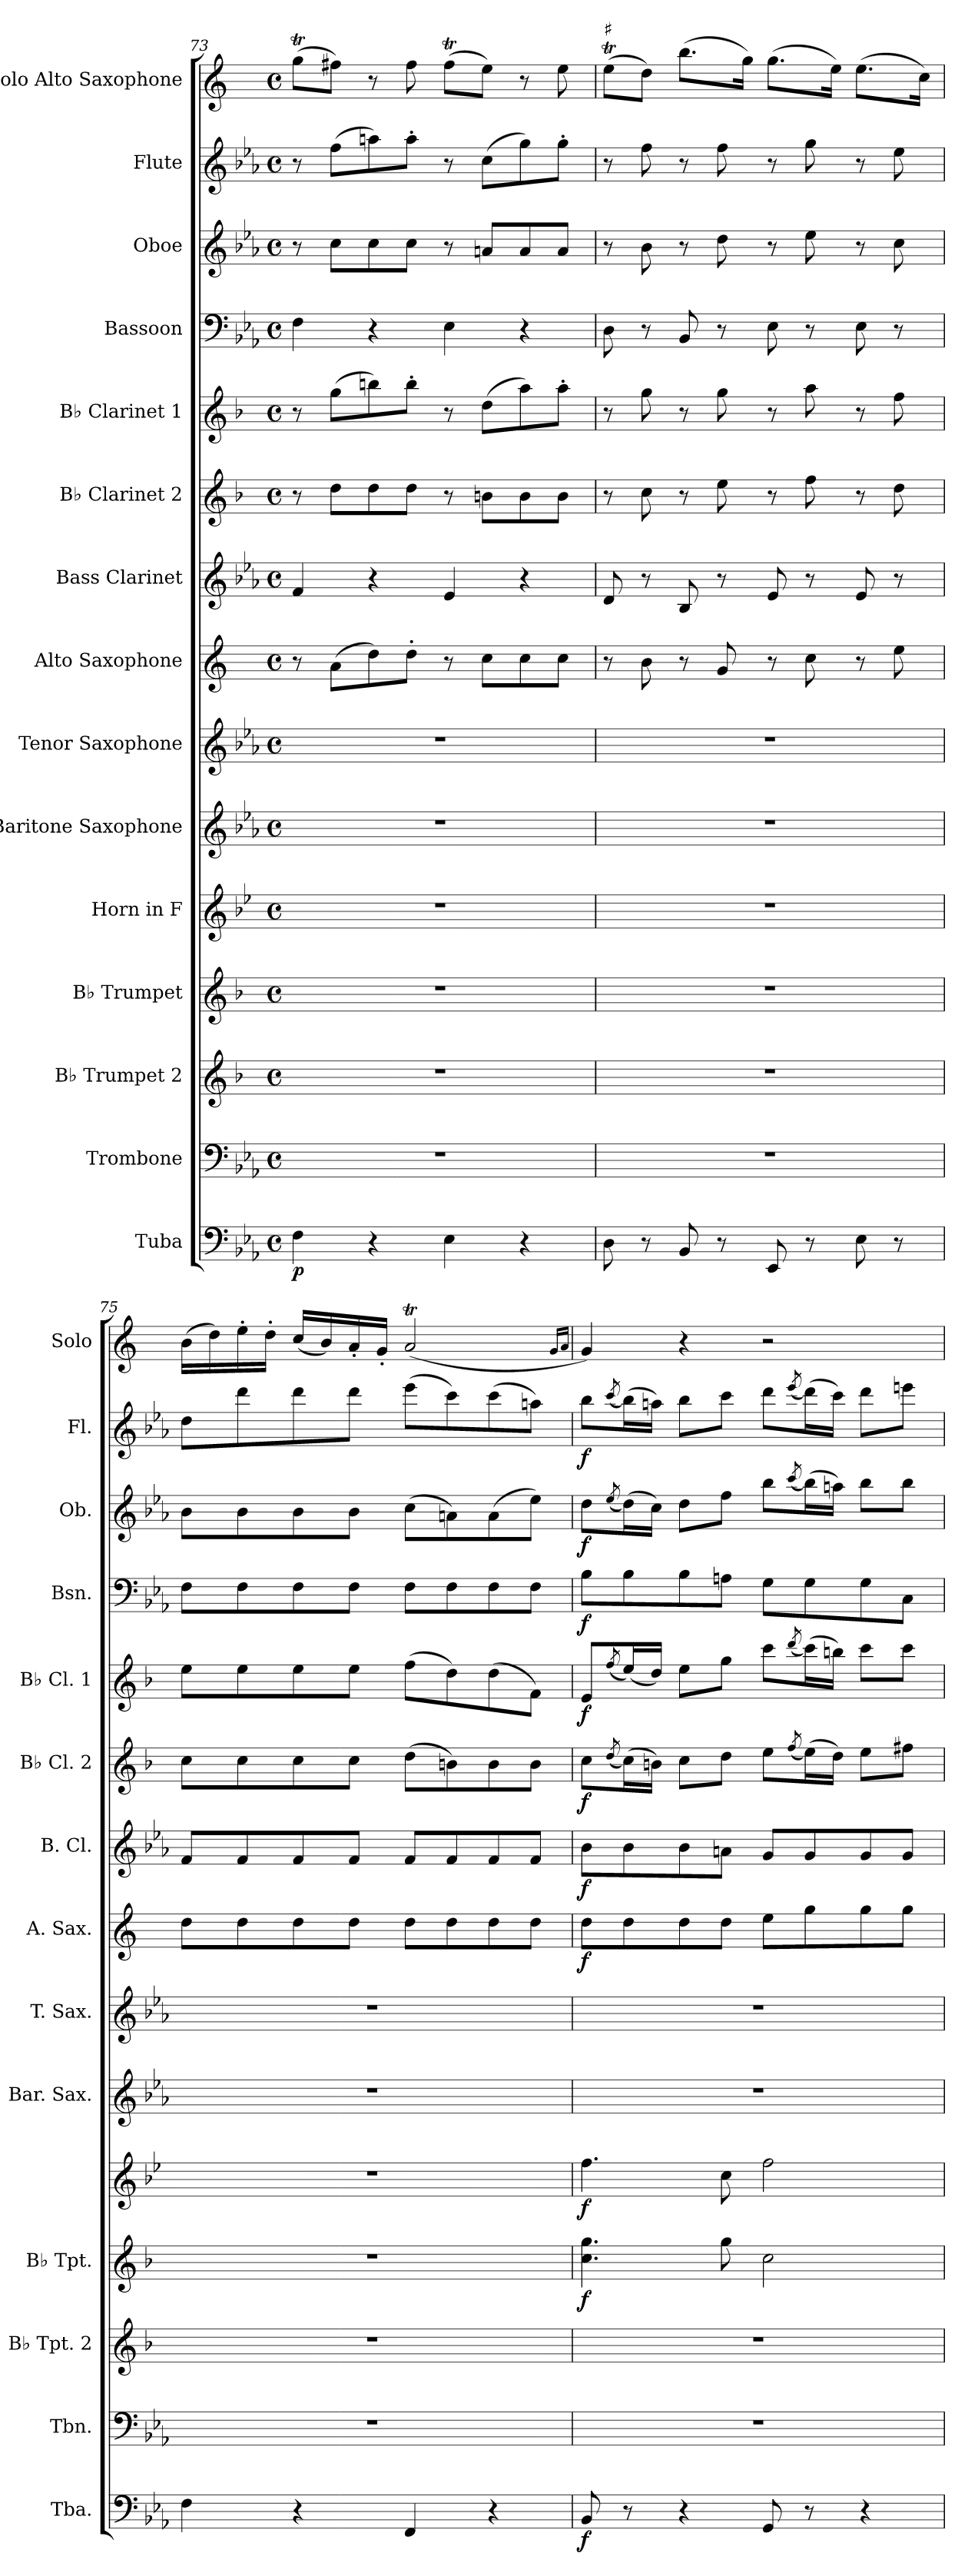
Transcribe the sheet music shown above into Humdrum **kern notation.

**kern	**dynam	**kern	**kern	**kern	**dynam	**kern	**dynam	**kern	**kern	**kern	**dynam	**kern	**dynam	**kern	**dynam	**kern	**dynam	**kern	**dynam	**kern	**dynam	**kern	**dynam	**kern
*part15	*part15	*part14	*part13	*part12	*part12	*part11	*part11	*part10	*part9	*part8	*part8	*part7	*part7	*part6	*part6	*part5	*part5	*part4	*part4	*part3	*part3	*part2	*part2	*part1
*staff15	*staff15	*staff14	*staff13	*staff12	*staff12	*staff11	*staff11	*staff10	*staff9	*staff8	*staff8	*staff7	*staff7	*staff6	*staff6	*staff5	*staff5	*staff4	*staff4	*staff3	*staff3	*staff2	*staff2	*staff1
*I"Tuba	*	*I"Trombone	*I"B♭ Trumpet 2	*I"B♭ Trumpet	*	*I"Horn in F	*	*I"Baritone Saxophone	*I"Tenor Saxophone	*I"Alto Saxophone	*	*I"Bass Clarinet	*	*I"B♭ Clarinet 2	*	*I"B♭ Clarinet 1	*	*I"Bassoon	*	*I"Oboe	*	*I"Flute	*	*I"Solo Alto Saxophone
*I'Tba.	*	*I'Tbn.	*I'B♭ Tpt. 2	*I'B♭ Tpt.	*	*	*	*I'Bar. Sax.	*I'T. Sax.	*I'A. Sax.	*	*I'B. Cl.	*	*I'B♭ Cl. 2	*	*I'B♭ Cl. 1	*	*I'Bsn.	*	*I'Ob.	*	*I'Fl.	*	*I'Solo
*clefF4	*	*clefF4	*clefG2	*clefG2	*	*clefG2	*	*clefG2	*clefG2	*clefG2	*	*clefG2	*	*clefG2	*	*clefG2	*	*clefF4	*	*clefG2	*	*clefG2	*	*clefG2
*	*	*	*ITrd1c2	*ITrd1c2	*	*ITrd4c7	*	*ITrd12c21	*ITrd8c14	*ITrd5c9	*	*ITrd8c14	*	*ITrd1c2	*	*ITrd1c2	*	*	*	*	*	*	*	*ITrd5c9
*k[b-e-a-]	*	*k[b-e-a-]	*k[b-e-a-]	*k[b-e-a-]	*	*k[b-e-a-]	*	*k[b-e-a-]	*k[b-e-a-]	*k[b-e-a-]	*	*k[b-e-a-]	*	*k[b-e-a-]	*	*k[b-e-a-]	*	*k[b-e-a-]	*	*k[b-e-a-]	*	*k[b-e-a-]	*	*k[b-e-a-]
*M4/4	*	*M4/4	*M4/4	*M4/4	*	*M4/4	*	*M4/4	*M4/4	*M4/4	*	*M4/4	*	*M4/4	*	*M4/4	*	*M4/4	*	*M4/4	*	*M4/4	*	*M4/4
*met(c)	*	*met(c)	*met(c)	*met(c)	*	*met(c)	*	*met(c)	*met(c)	*met(c)	*	*met(c)	*	*met(c)	*	*met(c)	*	*met(c)	*	*met(c)	*	*met(c)	*	*met(c)
=73	=73	=73	=73	=73	=73	=73	=73	=73	=73	=73	=73	=73	=73	=73	=73	=73	=73	=73	=73	=73	=73	=73	=73	=73
!	!LO:DY:b	!	!	!	!	!	!	!	!	!	!	!	!	!	!	!	!	!	!	!	!	!	!	!
4F\	p	1r	1r	1r	.	1r	.	1r	1r	8r	.	4F/	.	8r	.	8r	.	4F\	.	8r	.	8r	.	(>8b-T\L
.	.	.	.	.	.	.	.	.	.	(>8c\L	.	.	.	8cc\L	.	(>8ff\L	.	.	.	8cc\L	.	(>8ff\L	.	8an\J)
4r	.	.	.	.	.	.	.	.	.	8f\)	.	4r	.	8cc\	.	8aan\)	.	4r	.	8cc\	.	8aan\)	.	8r
.	.	.	.	.	.	.	.	.	.	8f'\J	.	.	.	8cc\J	.	8aa'\J	.	.	.	8cc\J	.	8aa'\J	.	8a\
4E-\	.	.	.	.	.	.	.	.	.	8r	.	4E-/	.	8r	.	8r	.	4E-\	.	8r	.	8r	.	(>8at\L
.	.	.	.	.	.	.	.	.	.	8e-\L	.	.	.	8an\L	.	(>8cc\L	.	.	.	8an/L	.	(>8cc\L	.	8g\J)
4r	.	.	.	.	.	.	.	.	.	8e-\	.	4r	.	8a\	.	8gg\)	.	4r	.	8a/	.	8gg\)	.	8r
.	.	.	.	.	.	.	.	.	.	8e-\J	.	.	.	8a\J	.	8gg'\J	.	.	.	8a/J	.	8gg'\J	.	8g\
!!LO:PB:g=z
=74	=74	=74	=74	=74	=74	=74	=74	=74	=74	=74	=74	=74	=74	=74	=74	=74	=74	=74	=74	=74	=74	=74	=74	=74
!	!	!	!	!	!	!	!	!	!	!	!	!	!	!	!	!	!	!	!	!	!	!	!	!LO:TX:a:t=♯
8D\	.	1r	1r	1r	.	1r	.	1r	1r	8r	.	8D/	.	8r	.	8r	.	8D\	.	8r	.	8r	.	(>8gt\L
8r	.	.	.	.	.	.	.	.	.	8d\	.	8r	.	8b-\	.	8ff\	.	8r	.	8b-\	.	8ff\	.	8f\J)
8BB-/	.	.	.	.	.	.	.	.	.	8r	.	8BB-/	.	8r	.	8r	.	8BB-/	.	8r	.	8r	.	(>8.dd\L
8r	.	.	.	.	.	.	.	.	.	8B-/	.	8r	.	8dd\	.	8ff\	.	8r	.	8dd\	.	8ff\	.	.
.	.	.	.	.	.	.	.	.	.	.	.	.	.	.	.	.	.	.	.	.	.	.	.	16b-\Jk)
8EE-/	.	.	.	.	.	.	.	.	.	8r	.	8E-/	.	8r	.	8r	.	8E-\	.	8r	.	8r	.	(>8.b-\L
8r	.	.	.	.	.	.	.	.	.	8e-\	.	8r	.	8ee-\	.	8gg\	.	8r	.	8ee-\	.	8gg\	.	.
.	.	.	.	.	.	.	.	.	.	.	.	.	.	.	.	.	.	.	.	.	.	.	.	16g\Jk)
8E-\	.	.	.	.	.	.	.	.	.	8r	.	8E-/	.	8r	.	8r	.	8E-\	.	8r	.	8r	.	(>8.g\L
8r	.	.	.	.	.	.	.	.	.	8g\	.	8r	.	8cc\	.	8ee-\	.	8r	.	8cc\	.	8ee-\	.	.
.	.	.	.	.	.	.	.	.	.	.	.	.	.	.	.	.	.	.	.	.	.	.	.	16e-\Jk)
=75	=75	=75	=75	=75	=75	=75	=75	=75	=75	=75	=75	=75	=75	=75	=75	=75	=75	=75	=75	=75	=75	=75	=75	=75
4F\	.	1r	1r	1r	.	1r	.	1r	1r	8f\L	.	8F/L	.	8b-\L	.	8dd\L	.	8F\L	.	8b-\L	.	8dd\L	.	(>16d\LL
.	.	.	.	.	.	.	.	.	.	.	.	.	.	.	.	.	.	.	.	.	.	.	.	16f\)
.	.	.	.	.	.	.	.	.	.	8f\	.	8F/	.	8b-\	.	8dd\	.	8F\	.	8b-\	.	8ddd\	.	16g'\
.	.	.	.	.	.	.	.	.	.	.	.	.	.	.	.	.	.	.	.	.	.	.	.	16f'\JJ
4r	.	.	.	.	.	.	.	.	.	8f\	.	8F/	.	8b-\	.	8dd\	.	8F\	.	8b-\	.	8ddd\	.	(<16e-/LL
.	.	.	.	.	.	.	.	.	.	.	.	.	.	.	.	.	.	.	.	.	.	.	.	16d/)
.	.	.	.	.	.	.	.	.	.	8f\J	.	8F/J	.	8b-\J	.	8dd\J	.	8F\J	.	8b-\J	.	8ddd\J	.	16c'/
.	.	.	.	.	.	.	.	.	.	.	.	.	.	.	.	.	.	.	.	.	.	.	.	16B-'/JJ
4FF/	.	.	.	.	.	.	.	.	.	8f\L	.	8F/L	.	(>8cc\L	.	(>8ee-\L	.	8F\L	.	(>8cc\L	.	(>8eee-\L	.	(<2cT/
.	.	.	.	.	.	.	.	.	.	8f\	.	8F/	.	8an\)	.	8cc\)	.	8F\	.	8an\)	.	8ccc\)	.	.
4r	.	.	.	.	.	.	.	.	.	8f\	.	8F/	.	8a\	.	(>8cc\	.	8F\	.	(>8a\	.	(>8ccc\	.	.
.	.	.	.	.	.	.	.	.	.	8f\J	.	8F/J	.	8a\J	.	8e-\J)	.	8F\J	.	8ee-\J)	.	8aan\J)	.	.
.	.	.	.	.	.	.	.	.	.	.	.	.	.	.	.	.	.	.	.	.	.	.	.	16qB-/LL
.	.	.	.	.	.	.	.	.	.	.	.	.	.	.	.	.	.	.	.	.	.	.	.	16qc/JJ
=76	=76	=76	=76	=76	=76	=76	=76	=76	=76	=76	=76	=76	=76	=76	=76	=76	=76	=76	=76	=76	=76	=76	=76	=76
!	!LO:DY:b	!	!	!	!LO:DY:b	!	!LO:DY:b	!	!	!	!LO:DY:b	!	!LO:DY:b	!	!LO:DY:b	!	!LO:DY:b	!	!LO:DY:b	!	!LO:DY:b	!	!LO:DY:b	!
8BB-/	f	1r	1r	4.b-\ 4.ff\	f	4.b-\	f	1r	1r	8f\L	f	8B-\L	f	8b-\L	f	8d/L	f	8B-\L	f	8dd\L	f	8bb-\L	f	4B-/)
.	.	.	.	.	.	.	.	.	.	.	.	.	.	(<8qcc/	.	(<8qee-/	.	.	.	(<8qee-/	.	(<8qccc/	.	.
8r	.	.	.	.	.	.	.	.	.	8f\	.	8B-\	.	(>16b-\L)	.	(<16dd/L)	.	8B-\	.	(>16dd\L)	.	(>16bb-\L)	.	.
.	.	.	.	.	.	.	.	.	.	.	.	.	.	16an\JJ)	.	16cc/JJ)	.	.	.	16cc\JJ)	.	16aan\JJ)	.	.
4r	.	.	.	.	.	.	.	.	.	8f\	.	8B-\	.	8b-\L	.	8dd\L	.	8B-\	.	8dd\L	.	8bb-\L	.	4r
.	.	.	.	8ff\	.	8f\	.	.	.	8f\J	.	8An\J	.	8cc\J	.	8ff\J	.	8An\J	.	8ff\J	.	8ccc\J	.	.
8GG/	.	.	.	2b-\	.	2b-\	.	.	.	8g\L	.	8G/L	.	8dd\L	.	8bb-\L	.	8G\L	.	8bb-\L	.	8ddd\L	.	2r
.	.	.	.	.	.	.	.	.	.	.	.	.	.	(<8qee-/	.	(<8qccc/	.	.	.	(<8qccc/	.	(<8qeee-/	.	.
8r	.	.	.	.	.	.	.	.	.	8b-\	.	8G/	.	(>16dd\L)	.	(>16bb-\L)	.	8G\	.	(>16bb-\L)	.	(>16ddd\L)	.	.
.	.	.	.	.	.	.	.	.	.	.	.	.	.	16cc\JJ)	.	16aan\JJ)	.	.	.	16aan\JJ)	.	16ccc\JJ)	.	.
4r	.	.	.	.	.	.	.	.	.	8b-\	.	8G/	.	8dd\L	.	8bb-\L	.	8G\	.	8bb-\L	.	8ddd\L	.	.
.	.	.	.	.	.	.	.	.	.	8b-\J	.	8G/J	.	8een\J	.	8bb-\J	.	8C\J	.	8bb-\J	.	8eeen\J	.	.
=	=	=	=	=	=	=	=	=	=	=	=	=	=	=	=	=	=	=	=	=	=	=	=	=
*-	*-	*-	*-	*-	*-	*-	*-	*-	*-	*-	*-	*-	*-	*-	*-	*-	*-	*-	*-	*-	*-	*-	*-	*-
